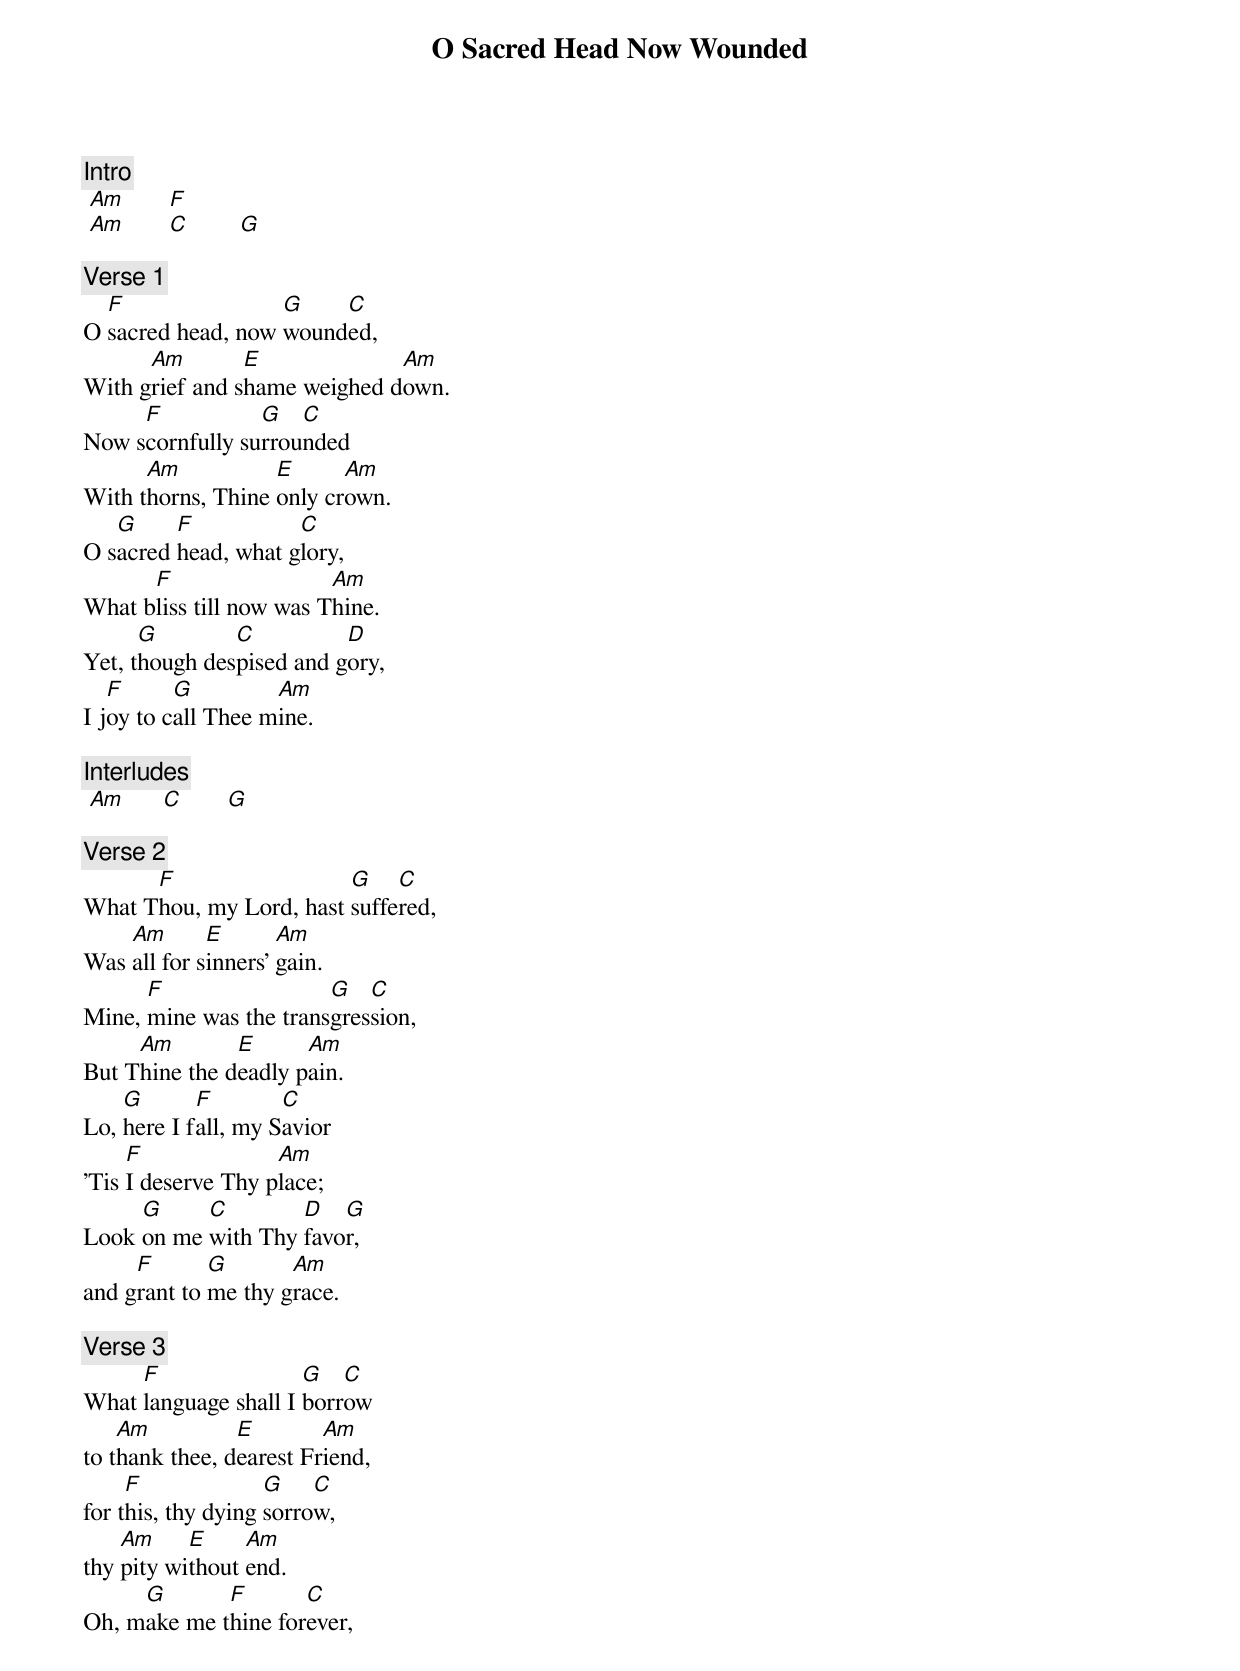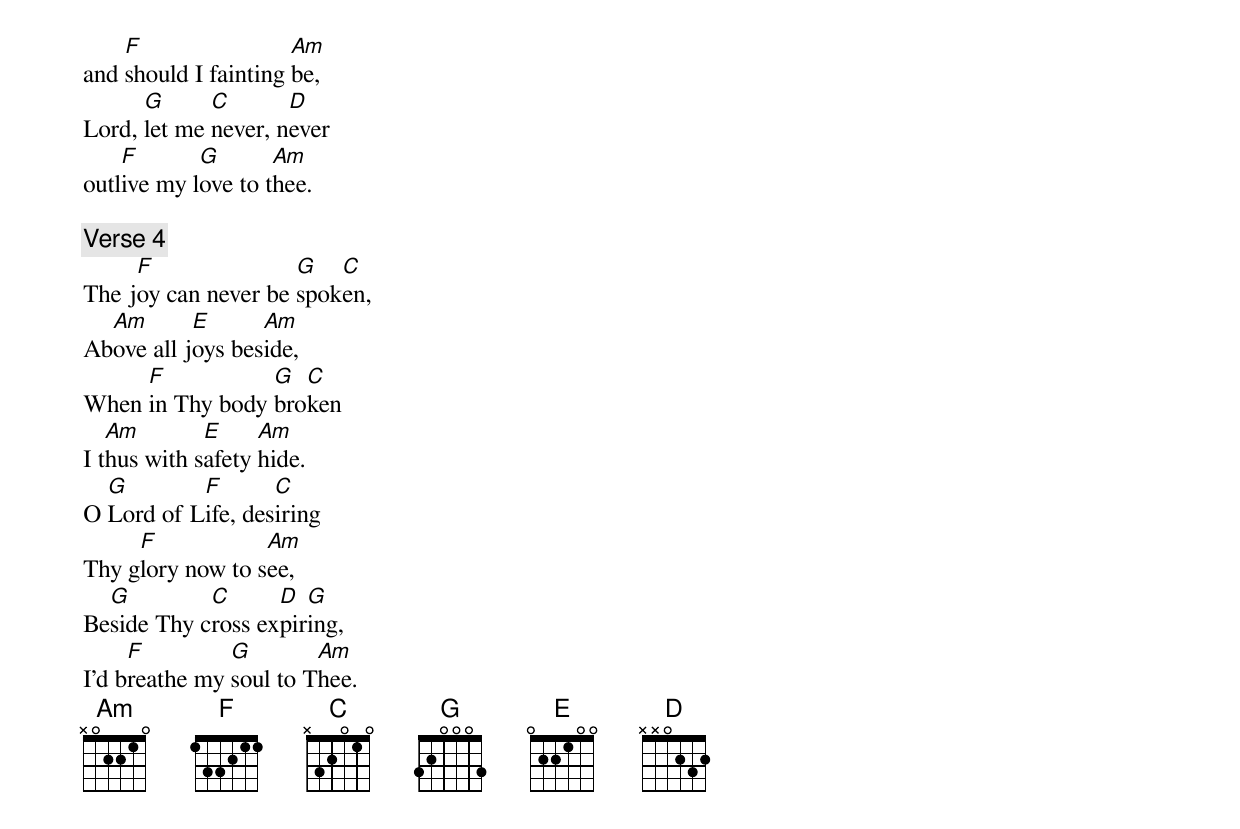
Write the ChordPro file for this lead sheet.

{title:O Sacred Head Now Wounded}
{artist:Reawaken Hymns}
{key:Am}

{comment:Intro}
 [Am]       [F]
 [Am]       [C]        [G]

{comment:Verse 1}
O [F]sacred head, now [G]wound[C]ed,
With g[Am]rief and s[E]hame weighed d[Am]own.
Now s[F]cornfully su[G]rrou[C]nded
With t[Am]horns, Thine [E]only cr[Am]own.
O s[G]acred [F]head, what g[C]lory,
What b[F]liss till now was T[Am]hine.
Yet, t[G]hough des[C]pised and g[D]ory,
I j[F]oy to c[G]all Thee m[Am]ine.

{comment:Interludes}
 [Am]      [C]       [G]

{comment:Verse 2}
What T[F]hou, my Lord, hast [G]suffe[C]red,
Was [Am]all for s[E]inners' [Am]gain.
Mine, [F]mine was the trans[G]gres[C]sion,
But T[Am]hine the d[E]eadly p[Am]ain.
Lo, [G]here I f[F]all, my S[C]avior
'Tis [F]I deserve Thy p[Am]lace;
Look [G]on me [C]with Thy [D]favo[G]r,
and g[F]rant to [G]me thy g[Am]race.

{comment:Verse 3}
What [F]language shall I [G]borr[C]ow
to t[Am]hank thee, d[E]earest Fr[Am]iend,
for t[F]his, thy dying [G]sorro[C]w,
thy [Am]pity wi[E]thout [Am]end.
Oh, m[G]ake me t[F]hine for[C]ever,
and [F]should I fainting [Am]be,
Lord, [G]let me [C]never, n[D]ever
outl[F]ive my l[G]ove to t[Am]hee.

{comment:Verse 4}
The j[F]oy can never be [G]spok[C]en,
Ab[Am]ove all j[E]oys bes[Am]ide,
When [F]in Thy body [G]bro[C]ken
I t[Am]hus with s[E]afety [Am]hide.
O [G]Lord of L[F]ife, des[C]iring
Thy g[F]lory now to s[Am]ee,
Be[G]side Thy c[C]ross ex[D]pir[G]ing,
I’d b[F]reathe my [G]soul to T[Am]hee.
